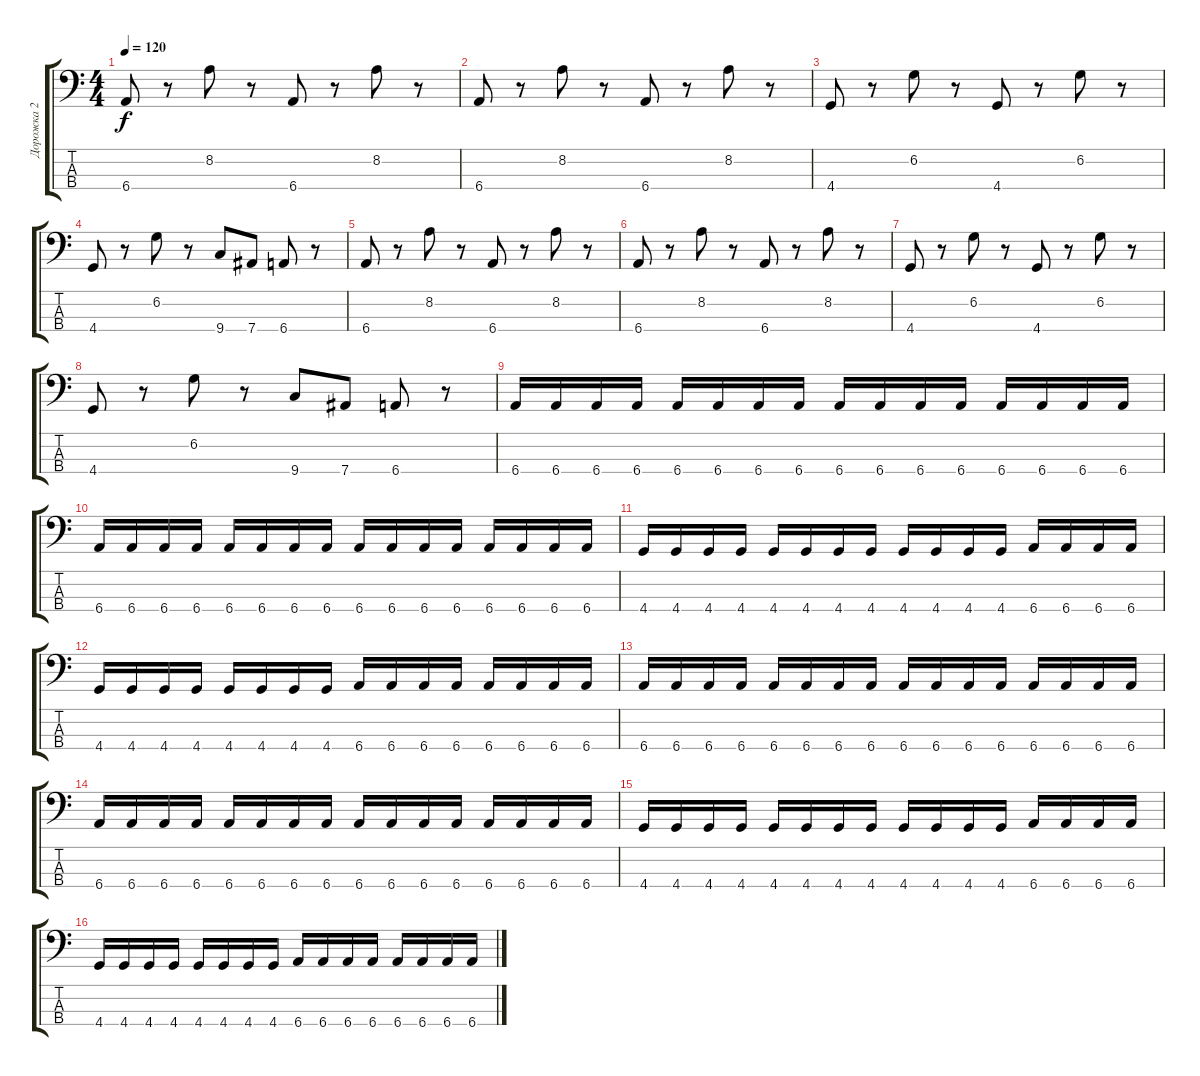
\track ("Дорожка 2" "Дорожка 2") {instrument electricbasspick}
\staff {score tabs}
\tuning (Gb2 Db2 Ab1 Eb1) {hide}
\ts (4 4)
\tempo 120
\clef f4
\ks c
6.4.8{dy f} r.8 8.2.8 r.8 6.4.8 r.8 8.2.8 r.8 |
6.4.8 r.8 8.2.8 r.8 6.4.8 r.8 8.2.8 r.8 |
4.4.8 r.8 6.2.8 r.8 4.4.8 r.8 6.2.8 r.8 |
4.4.8 r.8 6.2.8 r.8 9.4.8 7.4.8 6.4.8 r.8 |
6.4.8 r.8 8.2.8 r.8 6.4.8 r.8 8.2.8 r.8 |
6.4.8 r.8 8.2.8 r.8 6.4.8 r.8 8.2.8 r.8 |
4.4.8 r.8 6.2.8 r.8 4.4.8 r.8 6.2.8 r.8 |
4.4.8 r.8 6.2.8 r.8 9.4.8 7.4.8 6.4.8 r.8 |
6.4.16 6.4.16 6.4.16 6.4.16 6.4.16 6.4.16 6.4.16 6.4.16 6.4.16 6.4.16 6.4.16 6.4.16 6.4.16 6.4.16 6.4.16 6.4.16 |
6.4.16 6.4.16 6.4.16 6.4.16 6.4.16 6.4.16 6.4.16 6.4.16 6.4.16 6.4.16 6.4.16 6.4.16 6.4.16 6.4.16 6.4.16 6.4.16 |
4.4.16 4.4.16 4.4.16 4.4.16 4.4.16 4.4.16 4.4.16 4.4.16 4.4.16 4.4.16 4.4.16 4.4.16 6.4.16 6.4.16 6.4.16 6.4.16 |
4.4.16 4.4.16 4.4.16 4.4.16 4.4.16 4.4.16 4.4.16 4.4.16 6.4.16 6.4.16 6.4.16 6.4.16 6.4.16 6.4.16 6.4.16 6.4.16 |
6.4.16 6.4.16 6.4.16 6.4.16 6.4.16 6.4.16 6.4.16 6.4.16 6.4.16 6.4.16 6.4.16 6.4.16 6.4.16 6.4.16 6.4.16 6.4.16 |
6.4.16 6.4.16 6.4.16 6.4.16 6.4.16 6.4.16 6.4.16 6.4.16 6.4.16 6.4.16 6.4.16 6.4.16 6.4.16 6.4.16 6.4.16 6.4.16 |
4.4.16 4.4.16 4.4.16 4.4.16 4.4.16 4.4.16 4.4.16 4.4.16 4.4.16 4.4.16 4.4.16 4.4.16 6.4.16 6.4.16 6.4.16 6.4.16 |
4.4.16 4.4.16 4.4.16 4.4.16 4.4.16 4.4.16 4.4.16 4.4.16 6.4.16 6.4.16 6.4.16 6.4.16 6.4.16 6.4.16 6.4.16 6.4.16
